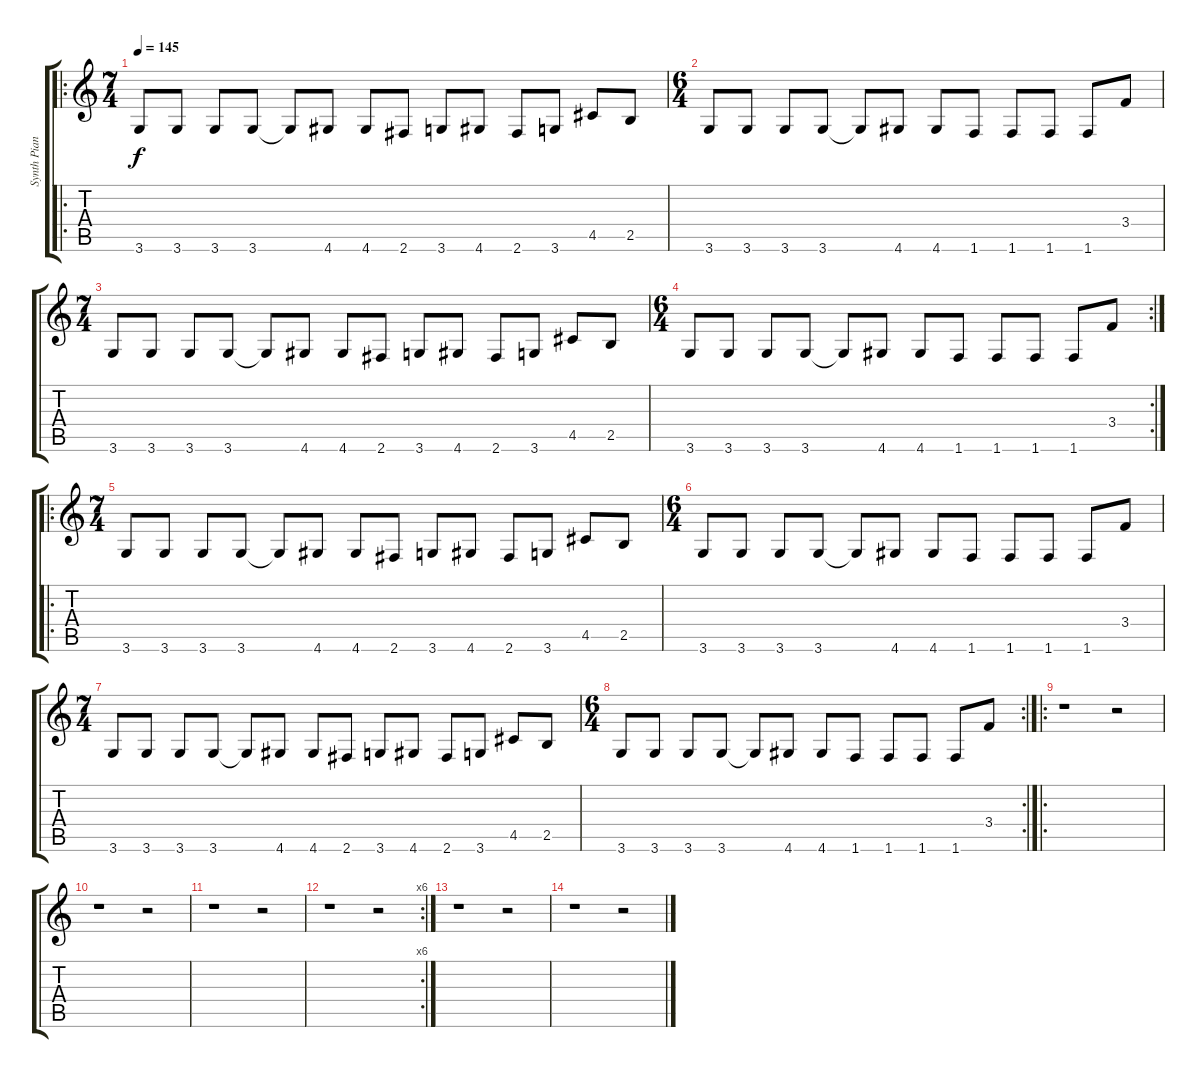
\track ("Synth Piano" "Synth Pian") {instrument synthbass2}
\staff {score tabs}
\tuning (E4 B3 G3 D3 A2 E2) {hide}
\ro
\ts (7 4)
\tempo 145
\clef g2
\ks c
3.6.8{dy f} 3.6.8 3.6.8 3.6.8 3.6{t}.8 4.6.8 4.6.8 2.6.8 3.6.8 4.6.8 2.6.8 3.6.8 4.5.8 2.5.8 |
\ts (6 4)
3.6.8 3.6.8 3.6.8 3.6.8 3.6{t}.8 4.6.8 4.6.8 1.6.8 1.6.8 1.6.8 1.6.8 3.4.8 |
\ts (7 4)
3.6.8 3.6.8 3.6.8 3.6.8 3.6{t}.8 4.6.8 4.6.8 2.6.8 3.6.8 4.6.8 2.6.8 3.6.8 4.5.8 2.5.8 |
\rc 2
\ts (6 4)
3.6.8 3.6.8 3.6.8 3.6.8 3.6{t}.8 4.6.8 4.6.8 1.6.8 1.6.8 1.6.8 1.6.8 3.4.8 |
\ro
\ts (7 4)
3.6.8 3.6.8 3.6.8 3.6.8 3.6{t}.8 4.6.8 4.6.8 2.6.8 3.6.8 4.6.8 2.6.8 3.6.8 4.5.8 2.5.8 |
\ts (6 4)
3.6.8 3.6.8 3.6.8 3.6.8 3.6{t}.8 4.6.8 4.6.8 1.6.8 1.6.8 1.6.8 1.6.8 3.4.8 |
\ts (7 4)
3.6.8 3.6.8 3.6.8 3.6.8 3.6{t}.8 4.6.8 4.6.8 2.6.8 3.6.8 4.6.8 2.6.8 3.6.8 4.5.8 2.5.8 |
\rc 2
\ts (6 4)
3.6.8 3.6.8 3.6.8 3.6.8 3.6{t}.8 4.6.8 4.6.8 1.6.8 1.6.8 1.6.8 1.6.8 3.4.8 |
\ro
r.1 r.2 |
r.1 r.2 |
r.1 r.2 |
\rc 6
r.1 r.2 |
r.1 r.2 |
r.1 r.2
